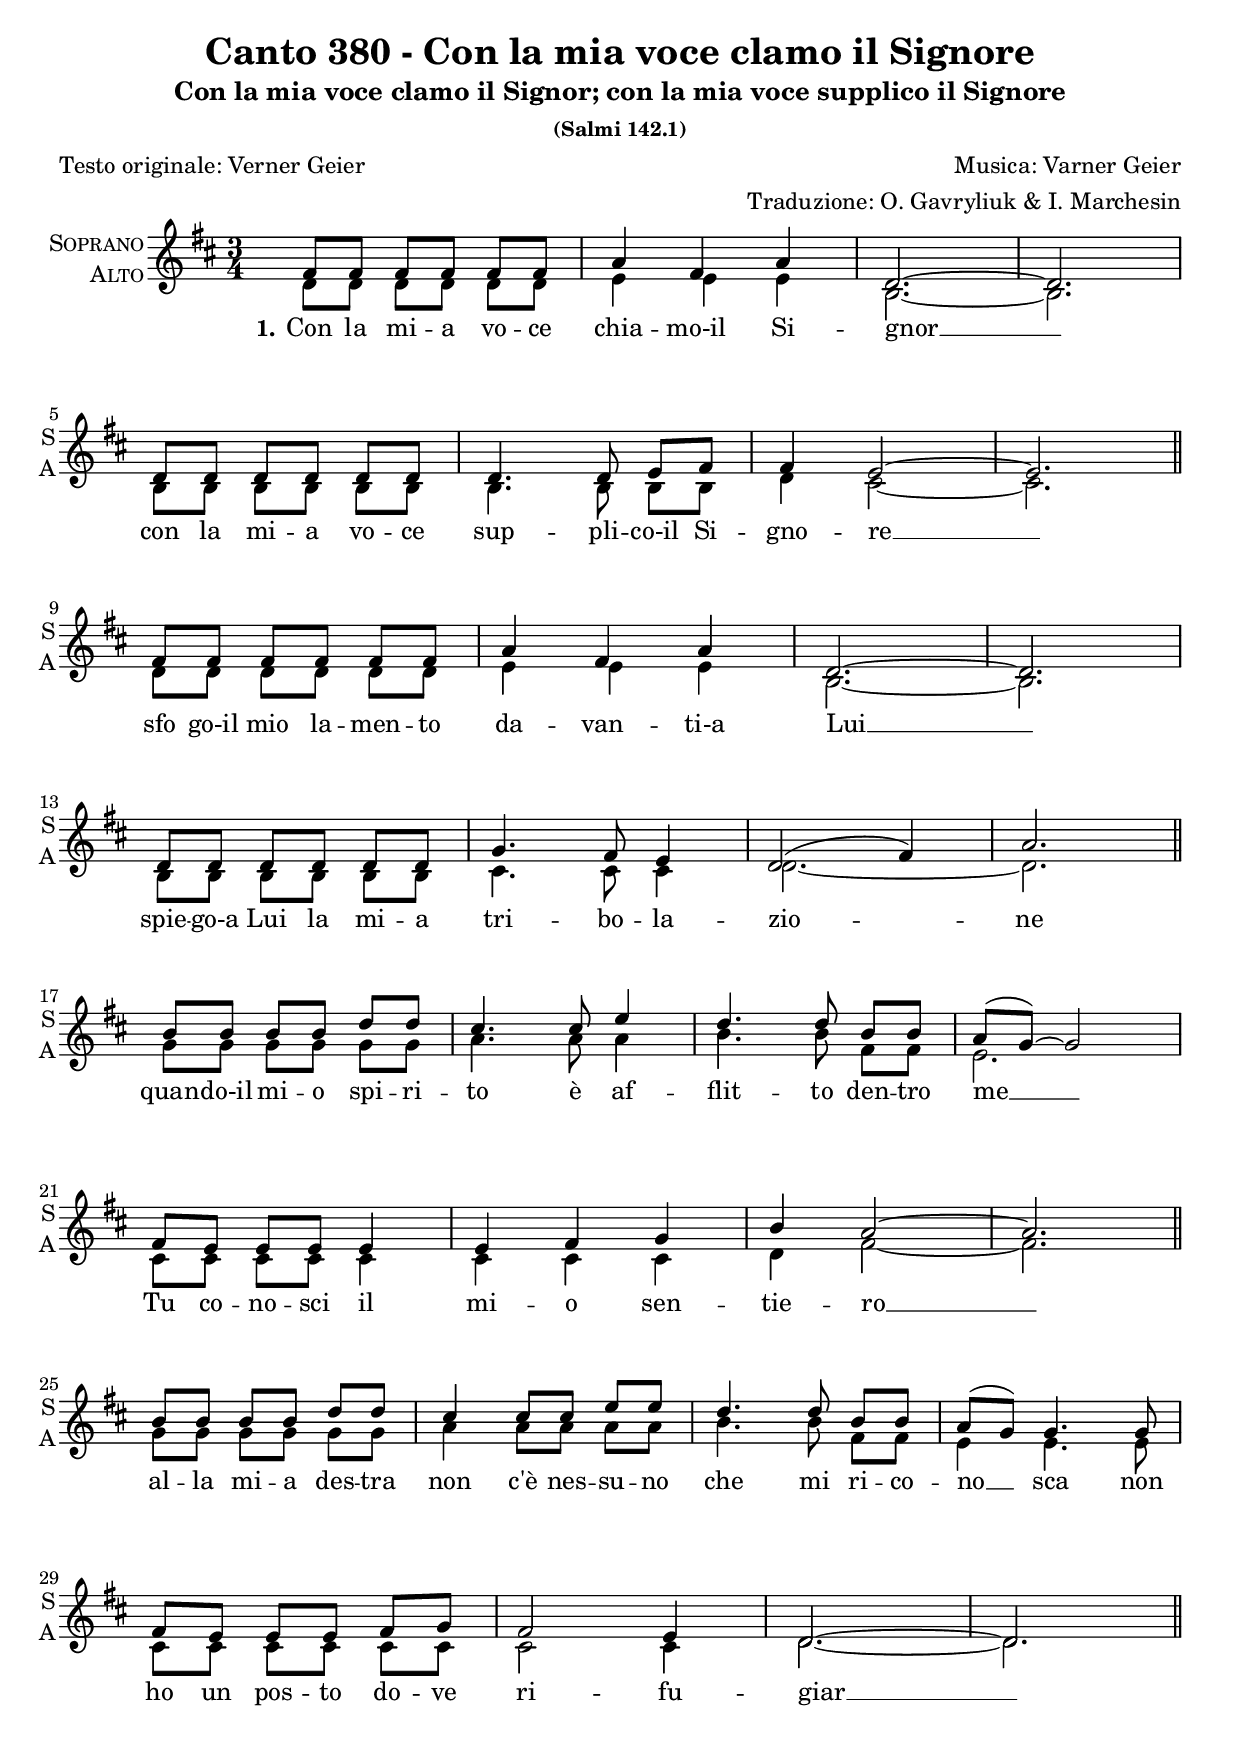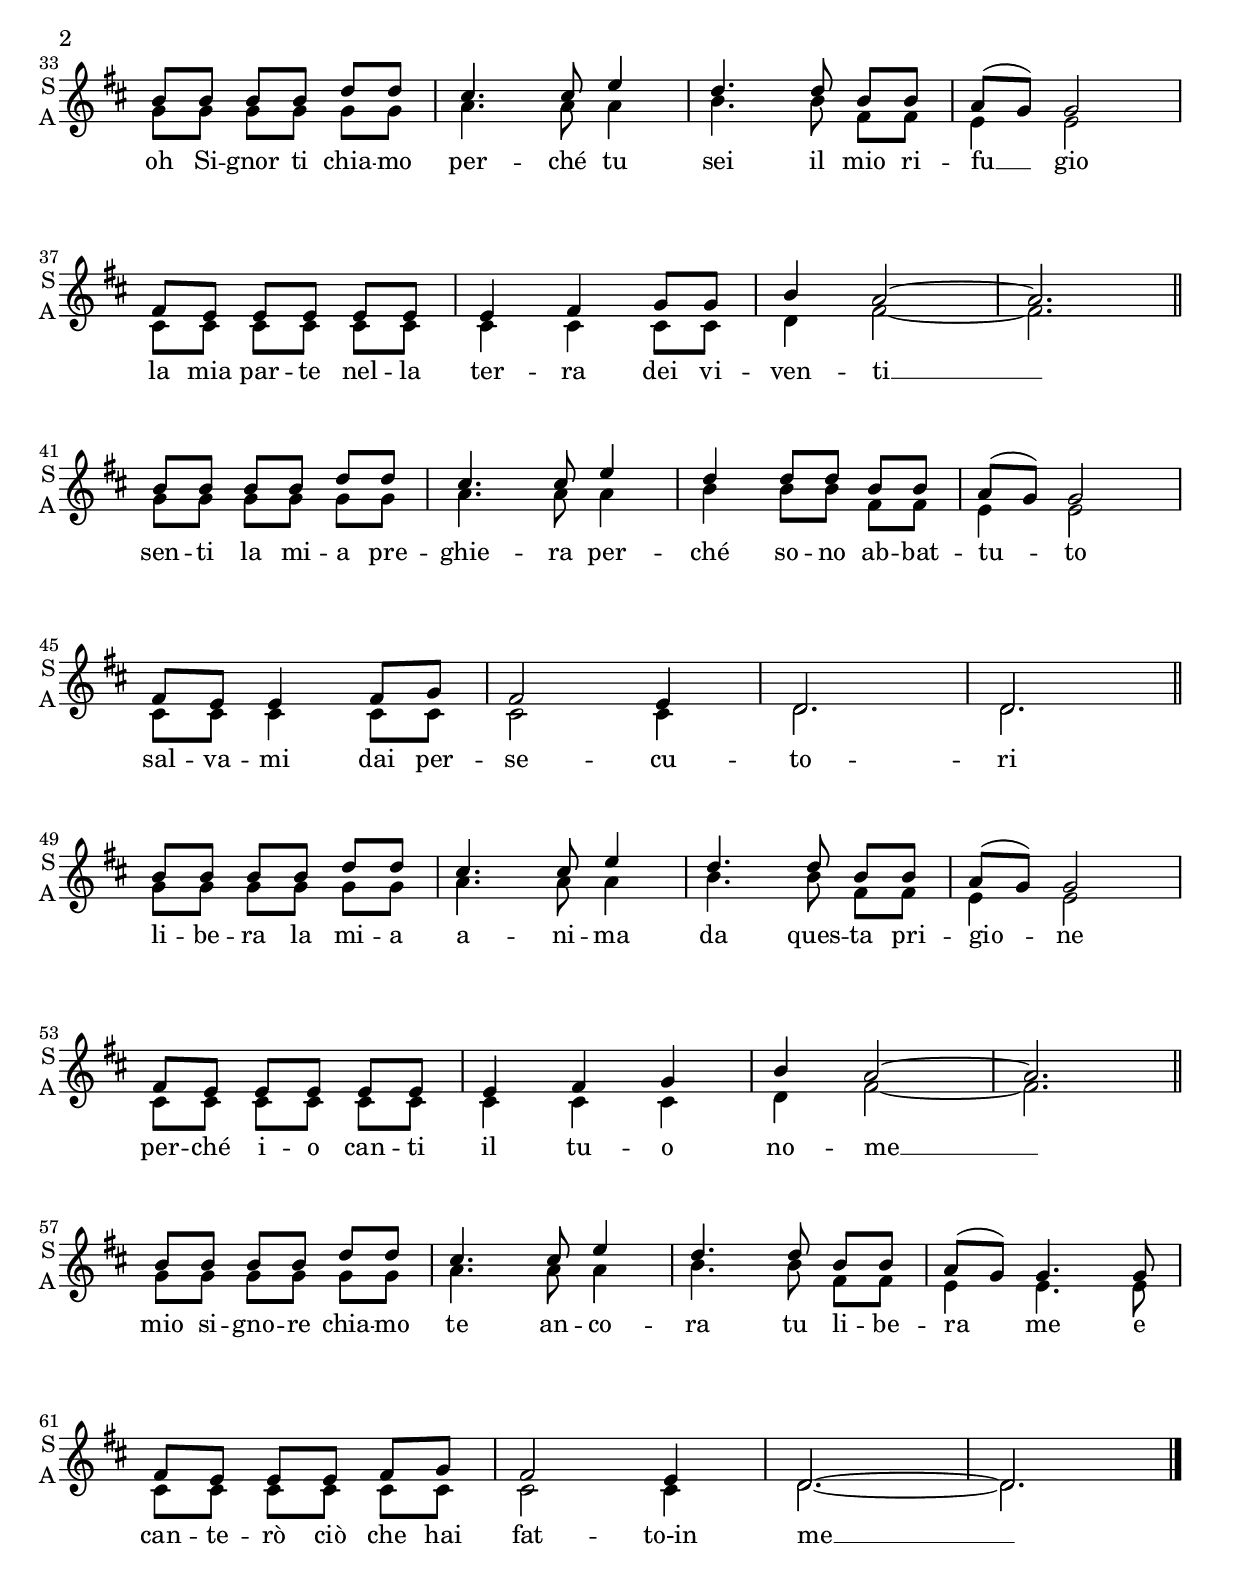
\header {
    title = "Canto 380 - Con la mia voce clamo il Signore"
    subtitle = "Con la mia voce clamo il Signor; con la mia voce supplico il Signore"
    subsubtitle = "(Salmi 142.1)"
    composer = "Musica: Varner Geier"
    poet = "Testo originale: Verner Geier"
    arranger = "Traduzione: O. Gavryliuk & I. Marchesin"
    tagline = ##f
}

Key = \key d \major
Time = {
    \time 3/4
}


SopranoMusic = \relative {

    fis'8[ fis] fis[ fis] fis[ fis]
    a4 fis a
    d,2.~
    d2. \break

    d8[ d] d[ d] d[ d]
    d4. d8 e[ fis]
    fis4 e2~
    e2. \bar "||" \break

    fis8[ fis] fis[ fis] fis[ fis]
    a4 fis a
    d,2.~
    d2. \break % qui forse è meglio la parola Spiego, così il ritmo rimane uguale

    d8[ d] d[ d] d[ d]
    g4. fis8 e4
    d2( fis4) a2. \bar "||" \break

    b8[ b] b[ b] d[ d]
    cis4. cis8 e4
    d4. d8 b[ b]
    a( g)~ g2 \break

    fis8[ e] e[ e] e4
    e fis g
    b a2~
    a2. \bar "||" \break

    b8[ b] b[ b] d[ d]
    cis4 cis8[ cis] e[ e]
    d4. d8 b[ b]
    a([ g]) g4. g8 \break

    fis8[ e] e[ e] fis[ g]
    fis2 e4
    d2.~
    d2. \bar "||" \break

    b'8[ b] b[ b] d[ d]
    cis4. cis8 e4
    d4. d8 b[ b]
    a( g) g2 \break

    fis8[ e] e[ e] e[ e]
    e4 fis g8 g
    b4 a2~
    a2. \bar "||" \break

    b8[ b] b[ b] d[ d]
    cis4. cis8 e4
    d4 d8[ d] b[ b]
    a([ g]) g2 \break

    fis8[ e] e4 fis8[ g]
    fis2 e4
    d2.
    d2. \bar "||" \break

    b'8[ b] b[ b] d[ d]
    cis4. cis8 e4
    d4. d8 b[ b]
    a([ g]) g2 \break

    fis8[ e] e[ e] e[ e]
    e4 fis g
    b a2~
    a2. \bar "||" \break

    b8[ b] b[ b] d[ d]
    cis4. cis8 e4
    d4. d8 b[ b]
    a([ g]) g4. g8 \break

    fis8[ e] e[ e] fis[ g]
    fis2 e4
    d2.~
    d2. \bar "|."
    }

AltoMusic = \relative {
    
    d'8[ d] d[ d] d[ d]
    e4 e e 
    b2.~
    b2.

    b8[ b] b[ b] b[ b]
    b4. b8 b[ b]
    d4 cis2~
    cis2.

    d8[ d] d[ d] d[ d]
    e4 e e
    b2.~
    b2.

    b8[ b] b[ b] b[ b]
    cis4. cis8 cis4
    d2.~
    d2.

    g8[ g] g[ g] g[ g]
    a4. a8 a4
    b4. b8 fis[ fis]
    e2.

    cis8[ cis] cis[ cis] cis4
    cis4 cis cis
    d fis2~
    fis2.

    g8[ g] g[ g] g[ g]
    a4 a8[ a] a[ a]
    b4. b8 fis[ fis]
    e4 e4. e8

    cis[ cis] cis[ cis] cis[ cis]
    cis2 cis4
    d2.~
    d2.

    g8[ g] g[ g] g[ g]
    a4. a8 a4
    b4. b8 fis[ fis]
    e4 e2

    cis8[ cis] cis[ cis] cis[ cis]
    cis4 cis cis8[ cis] 
    d4 fis2~
    fis2.

    g8[ g] g[ g] g[ g]
    a4. a8 a4
    b4 b8[ b] fis[ fis]
    e4 e2

    cis8[ cis] cis4 cis8[ cis]
    cis2 cis4
    d2.
    d2.

    g8[ g] g[ g] g[ g]
    a4. a8 a4
    b4. b8 fis[ fis]
    e4 e2

    cis8[ cis] cis[ cis] cis[ cis]
    cis4 cis cis
    d fis2~
    fis2.

    g8[ g] g[ g] g[ g]
    a4. a8 a4
    b4. b8 fis[ fis]
    e4 e4. e8

    cis8[ cis] cis[ cis] cis[ cis]
    cis2 cis4
    d2.~
    d2.

    }


VerseOne = \lyricmode {
    \set stanza = "1."
    Con la mi -- a vo -- ce chia -- mo-il Si -- gnor __
    con la mi -- a vo -- ce sup -- pli -- co-il Si -- gno -- re __
    sfo go-il mio la -- men -- to da -- van -- ti-a Lui __
    spie -- go-a Lui la mi -- a tri -- bo -- la -- zio -- ne

    quan -- do-il mi -- o spi -- ri -- to è af -- flit -- to den -- tro me __
    Tu co -- no --  sci il mi -- o sen -- tie -- ro __
    al -- la mi -- a des -- tra non c'è nes -- su -- no che mi ri -- co -- no __ sca non
    ho un pos -- to do -- ve ri -- fu -- giar __

    oh Si -- gnor ti chia -- mo per -- ché tu sei il mio ri -- fu __ gio
    la mia par -- te nel -- la ter -- ra dei vi -- ven -- ti __
    sen -- ti la mi -- a pre -- ghie -- ra per -- ché so -- no ab -- bat -- tu -- to
    sal -- va -- mi dai per -- se -- cu -- to -- ri

    li -- be -- ra la mi -- a a -- ni -- ma da ques -- ta pri -- gio -- ne
    per -- ché i -- o can -- ti il tu -- o no -- me __
    mio si -- gno -- re chia -- mo te an -- co -- ra tu li -- be -- ra me e
    can -- te -- rò ciò che hai fat -- to-in me __
  }


TenorMusic = \relative {
    
    }

BassMusic = \relative {
    


    }
TwoVoicesPerStaff = ##t
\include "satb.ly"